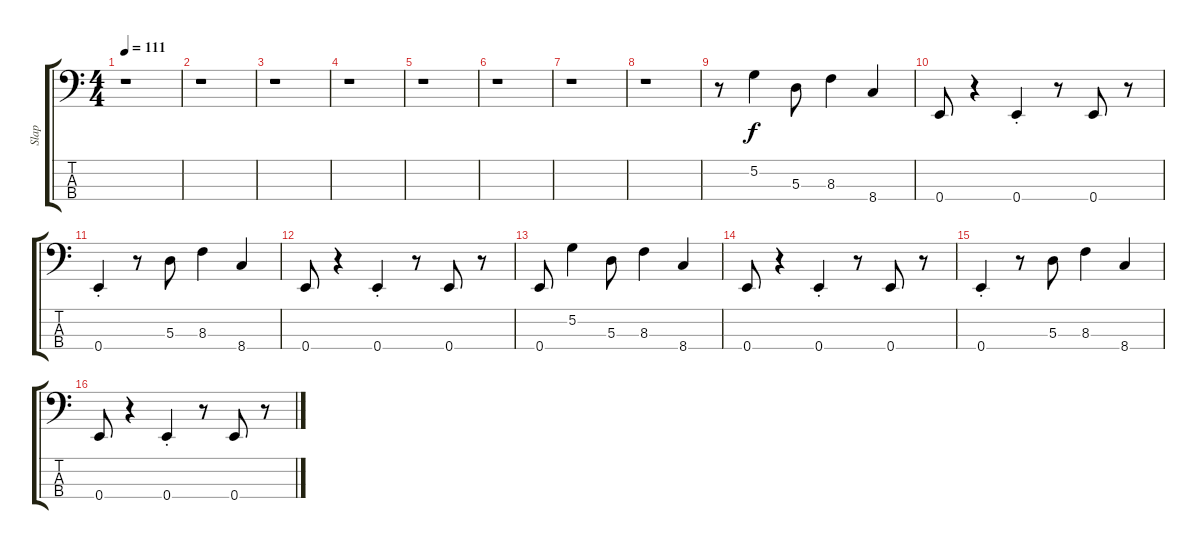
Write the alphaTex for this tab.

\track ("Slap" "Slap") {instrument slapbass1}
\staff {score tabs}
\tuning (G2 D2 A1 E1) {hide}
\ts (4 4)
\tempo 111
\clef f4
\ks c
r.1{dy f} |
r.1 |
r.1 |
r.1 |
r.1 |
r.1 |
r.1 |
r.1 |
r.8 5.2.4 5.3.8 8.3.4 8.4.4 |
0.4.8 r.4 0.4{st}.4 r.8 0.4.8 r.8 |
0.4{st}.4 r.8 5.3.8 8.3.4 8.4.4 |
0.4.8 r.4 0.4{st}.4 r.8 0.4.8 r.8 |
0.4.8 5.2.4 5.3.8 8.3.4 8.4.4 |
0.4.8 r.4 0.4{st}.4 r.8 0.4.8 r.8 |
0.4{st}.4 r.8 5.3.8 8.3.4 8.4.4 |
0.4.8 r.4 0.4{st}.4 r.8 0.4.8 r.8
